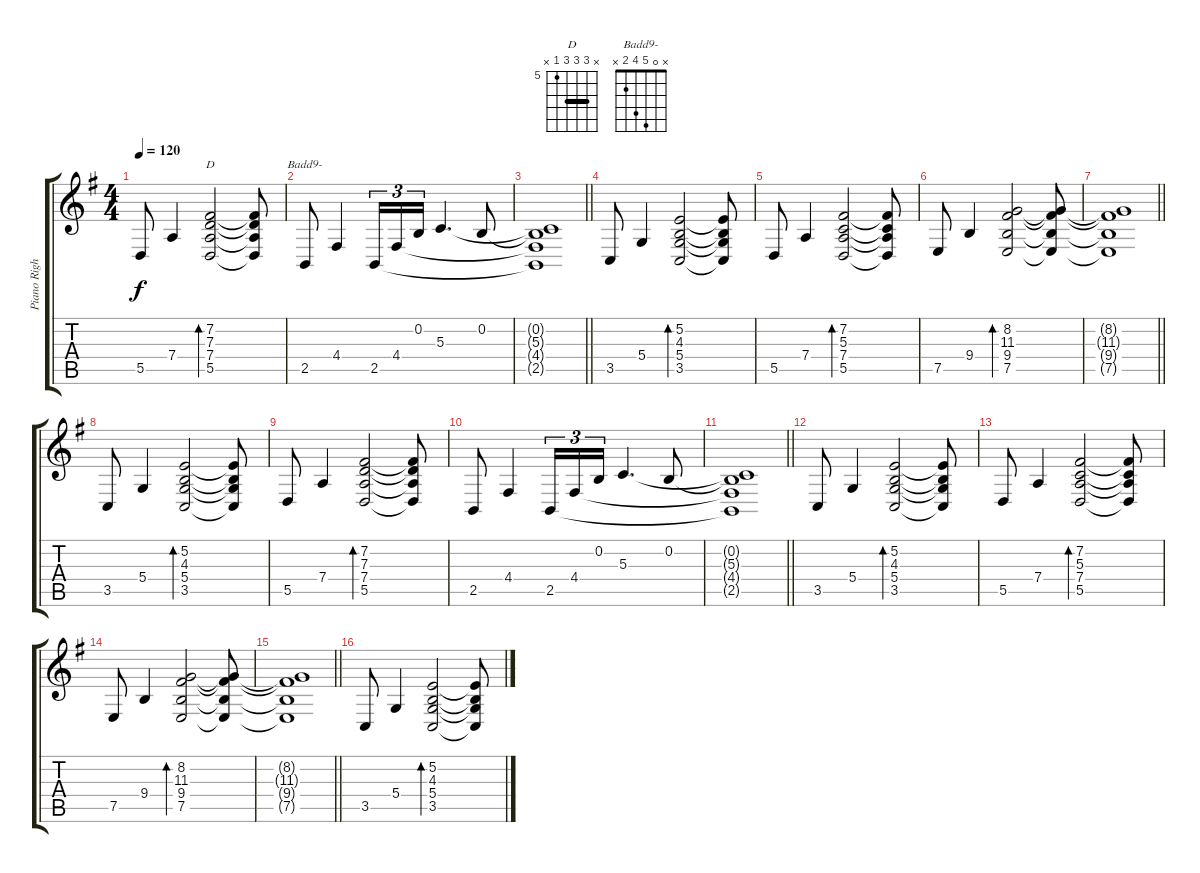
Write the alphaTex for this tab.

\track ("Piano Right Standard" "Piano Righ") {instrument acousticgrandpiano}
\staff {score tabs}
\tuning (E4 B3 G3 D3 A2 E2) {hide}
\chord ("D" x 7 7 7 5 x) {firstfret 5 barre 7}
\chord ("Badd9-" x 0 5 4 2 x)
\ts (4 4)
\tempo 120
\clef g2
\ks eminor
5.5.8{dy f} 7.4.4 (7.2 7.3 7.4 5.5).2{bd 480 ch "D"} (7.2{t} 7.3{t} 7.4{t} 5.5{t}).8 |
2.5.8{ch "Badd9-"} 4.4.4 2.5.16{tu (3 2)} 4.4.16{tu (3 2)} 0.2.16{tu (3 2)} 5.3.4{d} 0.2.8 |
\barLineRight lightlight
(0.2{t} 5.3{t} 4.4{t} 2.5{t}).1 |
3.5.8 5.4.4 (5.2 4.3 5.4 3.5).2{bd 480} (5.2{t} 4.3{t} 5.4{t} 3.5{t}).8 |
5.5.8 7.4.4 (7.2 5.3 7.4 5.5).2{bd 480} (7.2{t} 5.3{t} 7.4{t} 5.5{t}).8 |
7.5.8 9.4.4 (8.2 11.3 9.4 7.5).2{bd 480} (8.2{t} 11.3{t} 9.4{t} 7.5{t}).8 |
\barLineRight lightlight
(8.2{t} 11.3{t} 9.4{t} 7.5{t}).1 |
3.5.8 5.4.4 (5.2 4.3 5.4 3.5).2{bd 480} (5.2{t} 4.3{t} 5.4{t} 3.5{t}).8 |
5.5.8 7.4.4 (7.2 7.3 7.4 5.5).2{bd 480} (7.2{t} 7.3{t} 7.4{t} 5.5{t}).8 |
2.5.8 4.4.4 2.5.16{tu (3 2)} 4.4.16{tu (3 2)} 0.2.16{tu (3 2)} 5.3.4{d} 0.2.8 |
\barLineRight lightlight
(0.2{t} 5.3{t} 4.4{t} 2.5{t}).1 |
\section ("" "")
3.5.8 5.4.4 (5.2 4.3 5.4 3.5).2{bd 480} (5.2{t} 4.3{t} 5.4{t} 3.5{t}).8 |
5.5.8 7.4.4 (7.2 5.3 7.4 5.5).2{bd 480} (7.2{t} 5.3{t} 7.4{t} 5.5{t}).8 |
7.5.8 9.4.4 (8.2 11.3 9.4 7.5).2{bd 480} (8.2{t} 11.3{t} 9.4{t} 7.5{t}).8 |
\barLineRight lightlight
(8.2{t} 11.3{t} 9.4{t} 7.5{t}).1 |
3.5.8 5.4.4 (5.2 4.3 5.4 3.5).2{bd 480} (5.2{t} 4.3{t} 5.4{t} 3.5{t}).8
